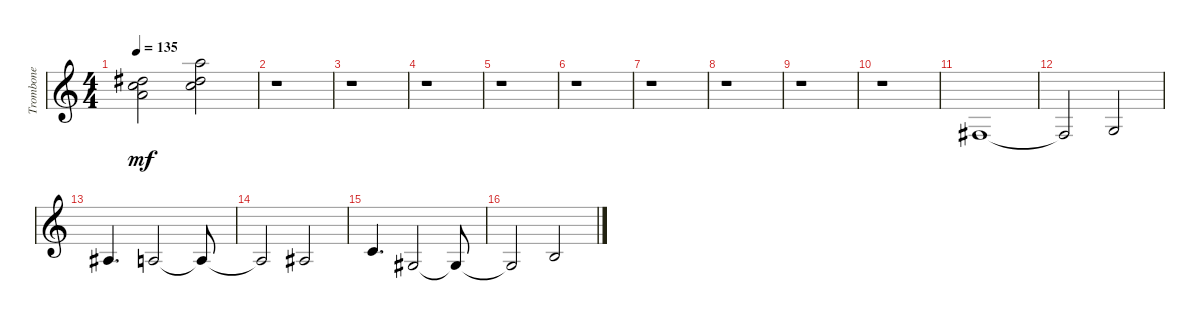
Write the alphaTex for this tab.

\track ("Trombone" "Trombone") {instrument trombone}
\staff {score}
\tuning (E4 B3 G3 D3 A2 E2 B1) {hide}
\ts (4 4)
\tempo 135
\clef g2
\ks c
(11.1 13.2 14.3).2{dy mf} (17.1 16.2 17.3).2 |
r.1 |
r.1 |
r.1 |
r.1 |
r.1 |
r.1 |
r.1 |
r.1 |
r.1 |
4.4.1 |
4.4{t}.2 0.3.2 |
3.3.4{d} 2.3.2 2.3{t}.8 |
2.3{t}.2 3.3.2 |
1.2.4{d} 1.3.2 1.3{t}.8 |
1.3{t}.2 0.2.2
